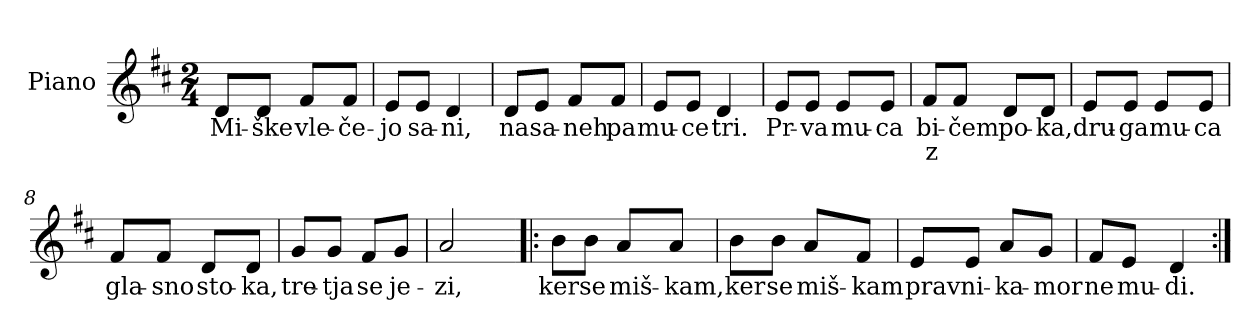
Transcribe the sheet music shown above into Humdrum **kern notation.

**kern	**text	**text
*part1	*part1	*part1
*staff1	*staff1	*staff1
*I"Piano	*	*
*I'Pno.	*	*
*clefG2	*	*
*k[f#c#]	*	*
*M2/4	*	*
=1	=1	=1
!	!LO:LY:b	!
8d/L	Mi-	.
!	!LO:LY:b	!
8d/J	-ške	.
!	!LO:LY:b	!
8f#/L	vle-	.
!	!LO:LY:b	!
8f#/J	-če-	.
=2	=2	=2
!	!LO:LY:b	!
8e/L	-jo	.
!	!LO:LY:b	!
8e/J	sa-	.
!	!LO:LY:b	!
4d/	-ni,	.
=3	=3	=3
!	!LO:LY:b	!
8d/L	na	.
!	!LO:LY:b	!
8e/J	sa-	.
!	!LO:LY:b	!
8f#/L	-neh	.
!	!LO:LY:b	!
8f#/J	pa	.
=4	=4	=4
!	!LO:LY:b	!
8e/L	mu-	.
!	!LO:LY:b	!
8e/J	-ce	.
!	!LO:LY:b	!
4d/	tri.	.
=5	=5	=5
!	!LO:LY:b	!
8e/L	Pr-	.
!	!LO:LY:b	!
8e/J	-va	.
!	!LO:LY:b	!
8e/L	mu-	.
!	!LO:LY:b	!
8e/J	-ca	.
!!LO:LB:g=z
=6	=6	=6
!	!LO:LY:b	!LO:LY:b
8f#/L	bi-	z
!	!LO:LY:b	!
8f#/J	-čem	.
!	!LO:LY:b	!
8d/L	po-	.
!	!LO:LY:b	!
8d/J	-ka,	.
=7	=7	=7
!	!LO:LY:b	!
8e/L	dru-	.
!	!LO:LY:b	!
8e/J	-ga	.
!	!LO:LY:b	!
8e/L	mu-	.
!	!LO:LY:b	!
8e/J	-ca	.
=8	=8	=8
!	!LO:LY:b	!
8f#/L	gla-	.
!	!LO:LY:b	!
8f#/J	-sno	.
!	!LO:LY:b	!
8d/L	sto-	.
!	!LO:LY:b	!
8d/J	-ka,	.
=9	=9	=9
!	!LO:LY:b	!
8g/L	tre-	.
!	!LO:LY:b	!
8g/J	-tja	.
!	!LO:LY:b	!
8f#/L	se	.
!	!LO:LY:b	!
8g/J	je-	.
=10	=10	=10
!	!LO:LY:b	!
2a/	-zi,	.
=11!|:	=11!|:	=11!|:
!	!LO:LY:b	!
8b\L	ker	.
!	!LO:LY:b	!
8b\J	se	.
!	!LO:LY:b	!
8a/L	miš-	.
!	!LO:LY:b	!
8a/J	-kam,	.
!!LO:LB:g=z
=12	=12	=12
!	!LO:LY:b	!
8b\L	ker	.
!	!LO:LY:b	!
8b\J	se	.
!	!LO:LY:b	!
8a/L	miš-	.
!	!LO:LY:b	!
8f#/J	-kam	.
=13	=13	=13
!	!LO:LY:b	!
8e/L	prav	.
!	!LO:LY:b	!
8e/J	ni-	.
!	!LO:LY:b	!
8a/L	-ka-	.
!	!LO:LY:b	!
8g/J	-mor	.
=14	=14	=14
!	!LO:LY:b	!
8f#/L	ne	.
!	!LO:LY:b	!
8e/J	mu-	.
!	!LO:LY:b	!
4d/	-di.	.
=:|!	=:|!	=:|!
*-	*-	*-
